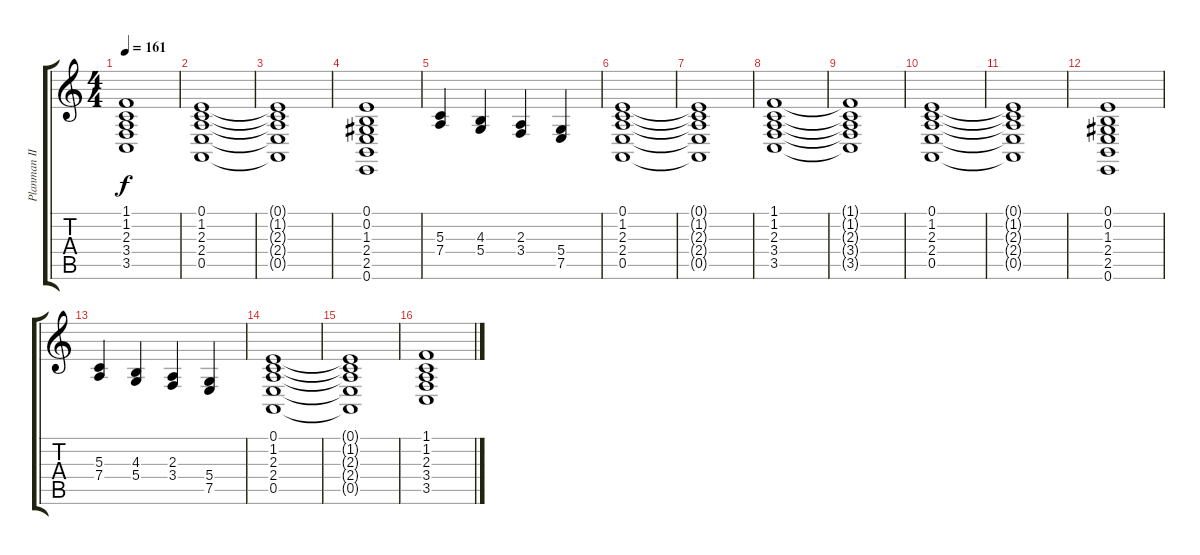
\track ("Planman II" "Planman II") {instrument stringensemble1}
\staff {score tabs}
\tuning (E4 B3 G3 D3 A2 E2) {hide}
\ts (4 4)
\tempo 161
\clef g2
\ks c
(1.1{t} 1.2{t} 2.3{t} 3.4{t} 3.5{t}).1{dy f} |
(0.1 1.2 2.3 2.4 0.5).1 |
(0.1{t} 1.2{t} 2.3{t} 2.4{t} 0.5{t}).1 |
(0.1 0.2 1.3 2.4 2.5 0.6).1 |
(5.3 7.4).4 (4.3 5.4).4 (2.3 3.4).4 (5.4 7.5).4 |
(0.1 1.2 2.3 2.4 0.5).1 |
(0.1{t} 1.2{t} 2.3{t} 2.4{t} 0.5{t}).1 |
(1.1 1.2 2.3 3.4 3.5).1 |
(1.1{t} 1.2{t} 2.3{t} 3.4{t} 3.5{t}).1 |
(0.1 1.2 2.3 2.4 0.5).1 |
(0.1{t} 1.2{t} 2.3{t} 2.4{t} 0.5{t}).1 |
(0.1 0.2 1.3 2.4 2.5 0.6).1 |
(5.3 7.4).4 (4.3 5.4).4 (2.3 3.4).4 (5.4 7.5).4 |
(0.1 1.2 2.3 2.4 0.5).1 |
(0.1{t} 1.2{t} 2.3{t} 2.4{t} 0.5{t}).1 |
(1.1 1.2 2.3 3.4 3.5).1
